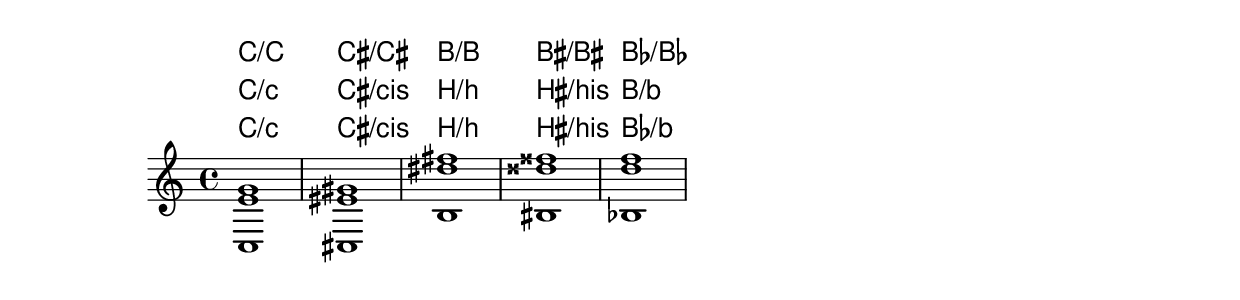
\version "1.9.8"
\header  {
    texidoc = "@cindex Chord Names German
By setting @code{ChordNames.chordRootNamer}, the root
of the chord may be named with a different function.

Setting @code{\germanChords} gives true german chord-names,
@code{\semiGermanChords} gives semi-german chord-names - - with Bb and
keeping the english names.


" }

scm = \chords {
    c1/c cis/cis
    % yeah, we get the idea. -hwn
    
    % cisis/cisis ces/ces ceses/ceses
    b/b bis/bis bes/bes
    % beses/beses
} 
\score {
\notes <<
    \context ChordNames { \scm }
    \new ChordNames {
	\property ChordNames.instrument = #"german"
	\germanChords \scm }
    \new ChordNames {
	\property ChordNames.instrument =#"semi-german"
	\semiGermanChords \scm }
    \context Voice {  \scm } >>
\paper {
    raggedright = ##t 
    \translator {\ChordNamesContext \consists Instrument_name_engraver }}

}
